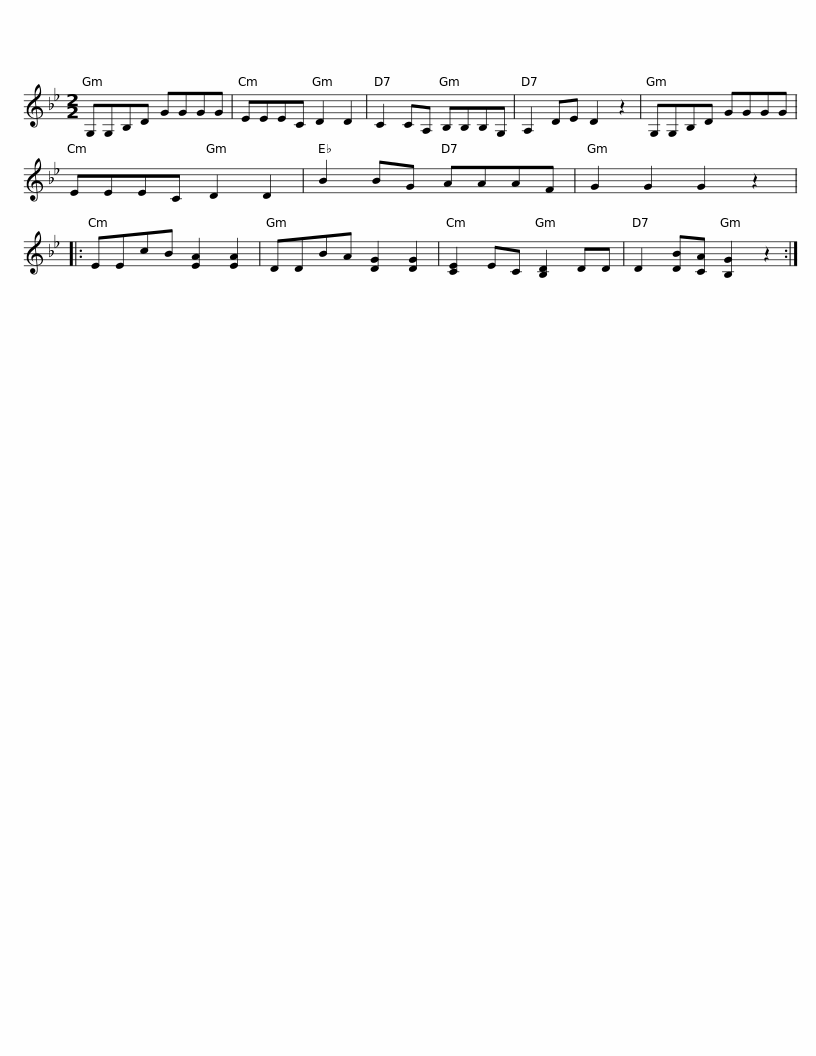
X:1
L:1/8
M:2/2
I:linebreak $
K:Gmin
V:1 treble
V:1
 G,G,B,D GGGG | EEEC D2 D2 | C2 CA, B,B,B,G, | A,2 DE D2 z2 | G,G,B,D GGGG |$ %5
 EEEC D2 D2 | B2 BG AAAF | G2 G2 G2 z2 |: EEcB [EA]2 [EA]2 | DDBA [DG]2 [DG]2 | %10
 [CE]2 EC [B,D]2 DD | D2 [DB][CA] [B,G]2 z2 :| %12
